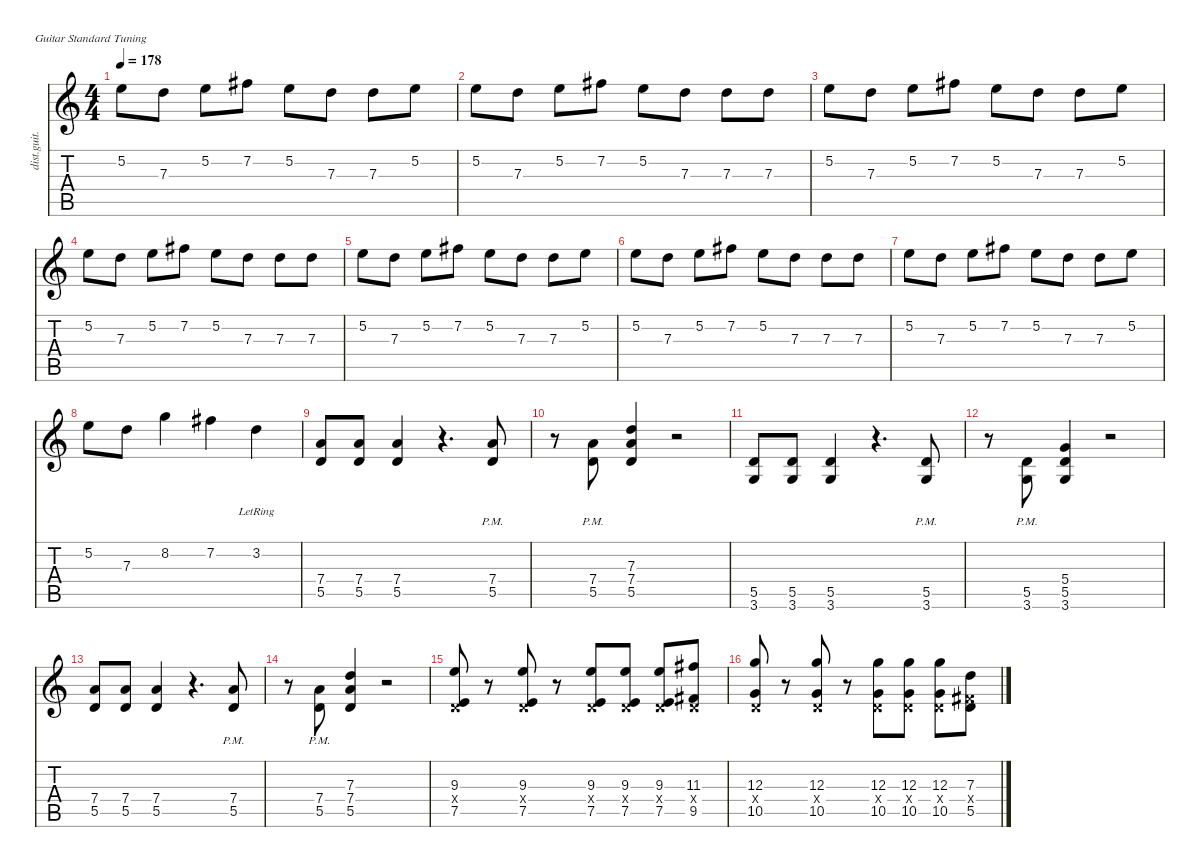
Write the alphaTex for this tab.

\defaultSystemsLayout 4
\hideDynamics
\bracketExtendMode nobrackets
\otherSystemsTrackNameOrientation horizontal
\track ("Lead Guitar" "dist.guit.") {mute instrument distortionguitar}
\staff {score tabs}
\tuning (E4 B3 G3 D3 A2 E2)
\ts (4 4)
\beaming (8 2 2 2 2)
\tempo 178
\clef g2
\ks c
5.2.8{dy f instrument distortionguitar beam Down} 7.3.8{beam Down} 5.2.8{beam Down} 7.2{acc #}.8{beam Down} 5.2.8{beam Down} 7.3.8{beam Down} 7.3.8{beam Down} 5.2.8{beam Down} |
5.2.8{beam Down} 7.3.8{beam Down} 5.2.8{beam Down} 7.2{acc #}.8{beam Down} 5.2.8{beam Down} 7.3.8{beam Down} 7.3.8{beam Down} 7.3.8{beam Down} |
5.2.8{beam Down} 7.3.8{beam Down} 5.2.8{beam Down} 7.2{acc #}.8{beam Down} 5.2.8{beam Down} 7.3.8{beam Down} 7.3.8{beam Down} 5.2.8{beam Down} |
5.2.8{beam Down} 7.3.8{beam Down} 5.2.8{beam Down} 7.2{acc #}.8{beam Down} 5.2.8{beam Down} 7.3.8{beam Down} 7.3.8{beam Down} 7.3.8{beam Down} |
5.2.8{beam Down} 7.3.8{beam Down} 5.2.8{beam Down} 7.2{acc #}.8{beam Down} 5.2.8{beam Down} 7.3.8{beam Down} 7.3.8{beam Down} 5.2.8{beam Down} |
5.2.8{beam Down} 7.3.8{beam Down} 5.2.8{beam Down} 7.2{acc #}.8{beam Down} 5.2.8{beam Down} 7.3.8{beam Down} 7.3.8{beam Down} 7.3.8{beam Down} |
5.2.8{beam Down} 7.3.8{beam Down} 5.2.8{beam Down} 7.2{acc #}.8{beam Down} 5.2.8{beam Down} 7.3.8{beam Down} 7.3.8{beam Down} 5.2.8{beam Down} |
5.2.8{beam Down} 7.3.8{beam Down} 8.2.4{beam Down} 7.2{acc #}.4{beam Down} 3.2{lr}.4{beam Down} |
(7.4 5.5).8{beam Up} (7.4 5.5).8{beam Up} (7.4 5.5).4{beam Up} r.4{d beam Up} (7.4{pm} 5.5{pm}).8{beam Up} |
r.8{beam Down} (7.4{pm} 5.5{pm}).8{beam Up} (7.3 7.4 5.5).4{beam Up} r.2{beam Up} |
(5.5 3.6).8{beam Up} (5.5 3.6).8{beam Up} (5.5 3.6).4{beam Up} r.4{d beam Up} (5.5{pm} 3.6{pm}).8{beam Up} |
r.8{beam Down} (5.5{pm} 3.6{pm}).8{beam Up} (5.4 5.5 3.6).4{beam Up} r.2{beam Up} |
(7.4 5.5).8{beam Up} (7.4 5.5).8{beam Up} (7.4 5.5).4{beam Up} r.4{d beam Up} (7.4{pm} 5.5{pm}).8{beam Up} |
r.8{beam Down} (7.4{pm} 5.5{pm}).8{beam Up} (7.3 7.4 5.5).4{beam Up} r.2{beam Up} |
(9.3 0.4{x} 7.5).8{beam Up} r.8{beam Up} (9.3 0.4{x} 7.5).8{beam Up} r.8{beam Up} (9.3 0.4{x} 7.5).8{beam Up} (9.3 0.4{x} 7.5).8{beam Up} (9.3 0.4{x} 7.5).8{beam Up} (11.3{acc #} 0.4{x} 9.5{acc #}).8{beam Up} |
(12.3 0.4{x} 10.5).8{beam Up} r.8{beam Up} (12.3 0.4{x} 10.5).8{beam Up} r.8{beam Up} (12.3 0.4{x} 10.5).8{beam Down} (12.3 0.4{x} 10.5).8{beam Down} (12.3 0.4{x} 10.5).8{beam Down} (7.3 4.4{x acc #} 5.5).8{beam Down}
